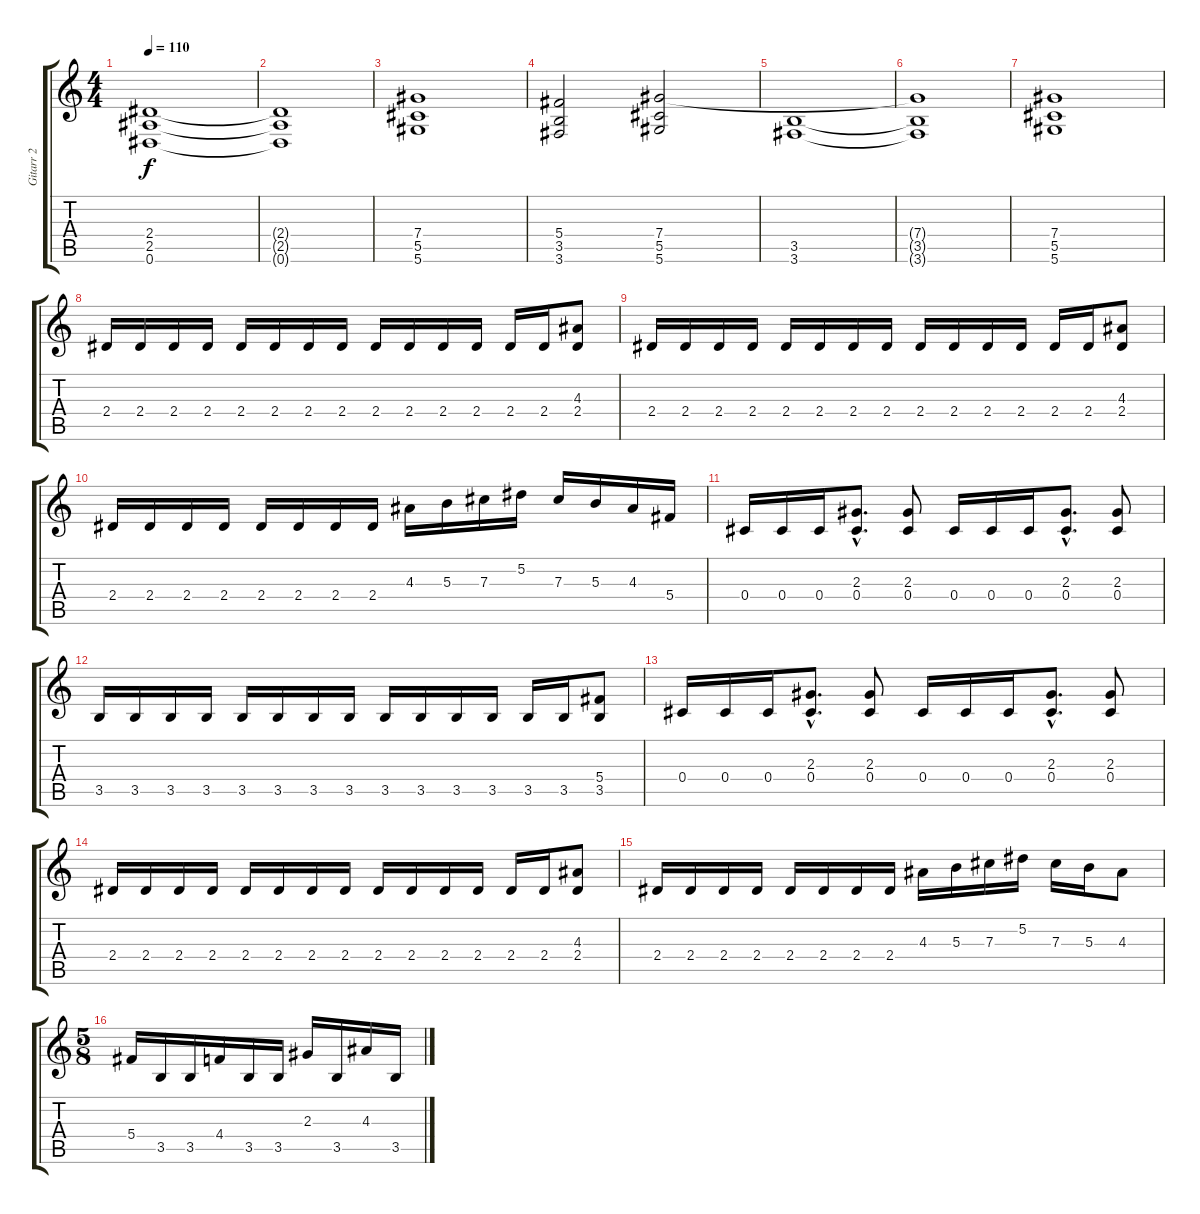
\track ("Gitarr 2" "Gitarr 2") {instrument distortionguitar}
\staff {score tabs}
\tuning (Eb4 Bb3 Gb3 Db3 Ab2 Eb2) {hide}
\ts (4 4)
\tempo 110
\clef g2
\ks c
(2.4 2.5 0.6).1{dy f instrument distortionguitar} |
(2.4{t} 2.5{t} 0.6{t}).1 |
(7.4 5.5 5.6).1 |
(5.4 3.5 3.6).2 (7.4 5.5 5.6).2 |
(3.5 3.6).1 |
(7.4{t} 3.5{t} 3.6{t}).1 |
(7.4 5.5 5.6).1 |
2.4.16 2.4.16 2.4.16 2.4.16 2.4.16 2.4.16 2.4.16 2.4.16 2.4.16 2.4.16 2.4.16 2.4.16 2.4.16 2.4.16 (4.3 2.4).8 |
2.4.16 2.4.16 2.4.16 2.4.16 2.4.16 2.4.16 2.4.16 2.4.16 2.4.16 2.4.16 2.4.16 2.4.16 2.4.16 2.4.16 (4.3 2.4).8 |
2.4.16 2.4.16 2.4.16 2.4.16 2.4.16 2.4.16 2.4.16 2.4.16 4.3.16 5.3.16 7.3.16 5.2.16 7.3.16 5.3.16 4.3.16 5.4.16 |
0.4.16 0.4.16 0.4.16 (2.3{hac} 0.4{hac}).8{d} (2.3 0.4).8 0.4.16 0.4.16 0.4.16 (2.3{hac} 0.4{hac}).8{d} (2.3 0.4).8 |
3.5.16 3.5.16 3.5.16 3.5.16 3.5.16 3.5.16 3.5.16 3.5.16 3.5.16 3.5.16 3.5.16 3.5.16 3.5.16 3.5.16 (5.4 3.5).8 |
0.4.16 0.4.16 0.4.16 (2.3{hac} 0.4{hac}).8{d} (2.3 0.4).8 0.4.16 0.4.16 0.4.16 (2.3{hac} 0.4{hac}).8{d} (2.3 0.4).8 |
2.4.16 2.4.16 2.4.16 2.4.16 2.4.16 2.4.16 2.4.16 2.4.16 2.4.16 2.4.16 2.4.16 2.4.16 2.4.16 2.4.16 (4.3 2.4).8 |
2.4.16 2.4.16 2.4.16 2.4.16 2.4.16 2.4.16 2.4.16 2.4.16 4.3.16 5.3.16 7.3.16 5.2.16 7.3.16 5.3.16 4.3.8 |
\ts (5 8)
5.4.16 3.5.16 3.5.16 4.4.16 3.5.16 3.5.16 2.3.16 3.5.16 4.3.16 3.5.16
